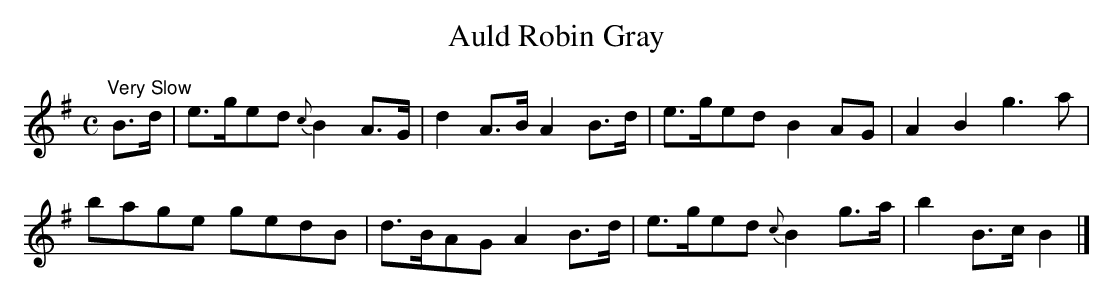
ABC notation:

X:1
T:Auld Robin Gray
M:C
K:G major
"Very Slow" B>d|\
e>ged {c}B2A>G| d2A>B A2B>d| e>ged B2AG| A2B2 g3a|
bage gedB| d>BAG A2B>d| e>ged {c}B2g>a| b2B>c B2|]
